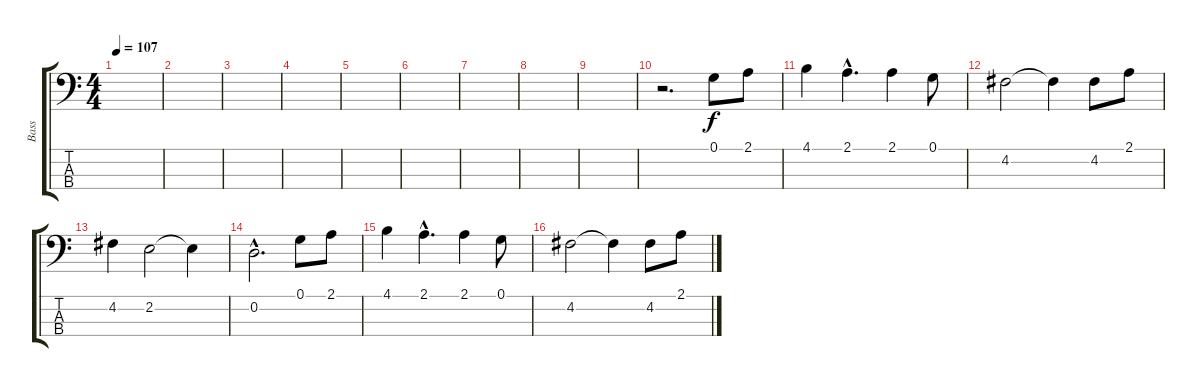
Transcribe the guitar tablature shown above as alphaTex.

\track ("Bass" "Bass") {instrument electricbassfinger}
\staff {score tabs}
\tuning (G2 D2 A1 E1) {hide}
\ts (4 4)
\tempo 107
\clef f4
\ks c
|
|
|
|
|
|
|
|
|
r.2{d} 0.1.8 2.1.8 |
4.1.4 2.1{hac}.4{d} 2.1.4 0.1.8 |
4.2.2 4.2{t}.4 4.2.8 2.1.8 |
4.2.4 2.2.2 2.2{t}.4 |
0.2{hac}.2{d} 0.1.8 2.1.8 |
4.1.4 2.1{hac}.4{d} 2.1.4 0.1.8 |
4.2.2 4.2{t}.4 4.2.8 2.1.8
